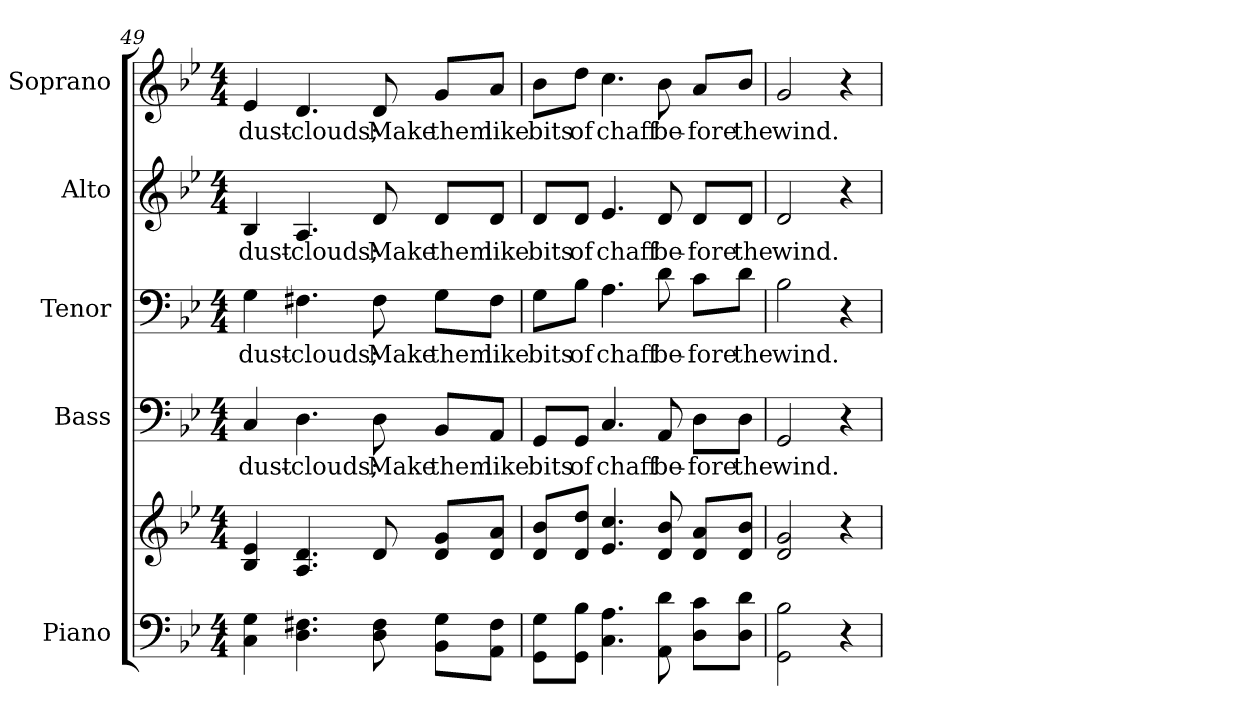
**kern	**kern	**kern	**text	**kern	**text	**kern	**text	**kern	**text
*part5	*part5	*part4	*part4	*part3	*part3	*part2	*part2	*part1	*part1
*staff6	*staff5	*staff4	*staff4	*staff3	*staff3	*staff2	*staff2	*staff1	*staff1
*I"Piano	*	*I"Bass	*	*I"Tenor	*	*I"Alto	*	*I"Soprano	*
*I'Pno.	*	*I'B.	*	*I'T.	*	*I'A.	*	*I'S.	*
*clefF4	*clefG2	*clefF4	*	*clefF4	*	*clefG2	*	*clefG2	*
*k[b-e-]	*k[b-e-]	*k[b-e-]	*	*k[b-e-]	*	*k[b-e-]	*	*k[b-e-]	*
*B-:	*B-:	*B-:	*	*B-:	*	*B-:	*	*B-:	*
*M4/4	*M4/4	*M4/4	*	*M4/4	*	*M4/4	*	*M4/4	*
=49	=49	=49	=49	=49	=49	=49	=49	=49	=49
!	!	!	!LO:LY:b:color=#000000	!	!	!	!	!	!
!	!	!	!	!	!LO:LY:b:color=#000000	!	!	!	!
!	!	!	!	!	!	!	!LO:LY:b:color=#000000	!	!
!	!	!	!	!	!	!	!	!	!LO:LY:b:color=#000000
4Ci\ 4Gi	4B-i/ 4e-i	4Ci/	dust-	4Gi\	dust-	4B-i/	dust-	4e-i/	dust-
!	!	!	!LO:LY:b:color=#000000	!	!	!	!	!	!
!	!	!	!	!	!LO:LY:b:color=#000000	!	!	!	!
!	!	!	!	!	!	!	!LO:LY:b:color=#000000	!	!
!	!	!	!	!	!	!	!	!	!LO:LY:b:color=#000000
4.Di\ 4.F#Xi	4.Ai/ 4.di	4.Di\	-clouds;	4.F#Xi\	-clouds;	4.Ai/	-clouds;	4.di/	-clouds;
!	!	!	!LO:LY:b:color=#000000	!	!	!	!	!	!
!	!	!	!	!	!LO:LY:b:color=#000000	!	!	!	!
!	!	!	!	!	!	!	!LO:LY:b:color=#000000	!	!
!	!	!	!	!	!	!	!	!	!LO:LY:b:color=#000000
8Di\ 8F#i	8di/	8Di\	Make	8F#i\	Make	8di/	Make	8di/	Make
!	!	!	!LO:LY:b:color=#000000	!	!	!	!	!	!
!	!	!	!	!	!LO:LY:b:color=#000000	!	!	!	!
!	!	!	!	!	!	!	!LO:LY:b:color=#000000	!	!
!	!	!	!	!	!	!	!	!	!LO:LY:b:color=#000000
8BB-i\ 8Gi\L	8di/ 8gi/L	8BB-i/L	them	8Gi\L	them	8di/L	them	8gi/L	them
!	!	!	!LO:LY:b:color=#000000	!	!	!	!	!	!
!	!	!	!	!	!LO:LY:b:color=#000000	!	!	!	!
!	!	!	!	!	!	!	!LO:LY:b:color=#000000	!	!
!	!	!	!	!	!	!	!	!	!LO:LY:b:color=#000000
8AAi\ 8F#i\J	8di/ 8ai/J	8AAi/J	like	8F#i\J	like	8di/J	like	8ai/J	like
=50	=50	=50	=50	=50	=50	=50	=50	=50	=50
!	!	!	!LO:LY:b:color=#000000	!	!	!	!	!	!
!	!	!	!	!	!LO:LY:b:color=#000000	!	!	!	!
!	!	!	!	!	!	!	!LO:LY:b:color=#000000	!	!
!	!	!	!	!	!	!	!	!	!LO:LY:b:color=#000000
8GGi\ 8Gi\L	8di/ 8b-i/L	8GGi/L	bits	8Gi\L	bits	8di/L	bits	8b-i\L	bits
!	!	!	!LO:LY:b:color=#000000	!	!	!	!	!	!
!	!	!	!	!	!LO:LY:b:color=#000000	!	!	!	!
!	!	!	!	!	!	!	!LO:LY:b:color=#000000	!	!
!	!	!	!	!	!	!	!	!	!LO:LY:b:color=#000000
8GGi\ 8B-i\J	8di/ 8ddi/J	8GGi/J	of	8B-i\J	of	8di/J	of	8ddi\J	of
!	!	!	!LO:LY:b:color=#000000	!	!	!	!	!	!
!	!	!	!	!	!LO:LY:b:color=#000000	!	!	!	!
!	!	!	!	!	!	!	!LO:LY:b:color=#000000	!	!
!	!	!	!	!	!	!	!	!	!LO:LY:b:color=#000000
4.Ci\ 4.Ai	4.e-i/ 4.cci	4.Ci/	chaff	4.Ai\	chaff	4.e-i/	chaff	4.cci\	chaff
!	!	!	!LO:LY:b:color=#000000	!	!	!	!	!	!
!	!	!	!	!	!LO:LY:b:color=#000000	!	!	!	!
!	!	!	!	!	!	!	!LO:LY:b:color=#000000	!	!
!	!	!	!	!	!	!	!	!	!LO:LY:b:color=#000000
8AAi\ 8di	8di/ 8b-i	8AAi/	be-	8di\	be-	8di/	be-	8b-i\	be-
!	!	!	!LO:LY:b:color=#000000	!	!	!	!	!	!
!	!	!	!	!	!LO:LY:b:color=#000000	!	!	!	!
!	!	!	!	!	!	!	!LO:LY:b:color=#000000	!	!
!	!	!	!	!	!	!	!	!	!LO:LY:b:color=#000000
8Di\ 8ci\L	8di/ 8ai/L	8Di\L	-fore	8ci\L	-fore	8di/L	-fore	8ai/L	-fore
!	!	!	!LO:LY:b:color=#000000	!	!	!	!	!	!
!	!	!	!	!	!LO:LY:b:color=#000000	!	!	!	!
!	!	!	!	!	!	!	!LO:LY:b:color=#000000	!	!
!	!	!	!	!	!	!	!	!	!LO:LY:b:color=#000000
8Di\ 8di\J	8di/ 8b-i/J	8Di\J	the	8di\J	the	8di/J	the	8b-i/J	the
!!LO:PB:g=z
=51	=51	=51	=51	=51	=51	=51	=51	=51	=51
!	!	!	!LO:LY:b:color=#000000	!	!	!	!	!	!
!	!	!	!	!	!LO:LY:b:color=#000000	!	!	!	!
!	!	!	!	!	!	!	!LO:LY:b:color=#000000	!	!
!	!	!	!	!	!	!	!	!	!LO:LY:b:color=#000000
2GGi\ 2B-i	2di/ 2gi	2GGi/	wind.	2B-i\	wind.	2di/	wind.	2gi/	wind.
4r	4r	4r	.	4r	.	4r	.	4r	.
=	=	=	=	=	=	=	=	=	=
*-	*-	*-	*-	*-	*-	*-	*-	*-	*-
